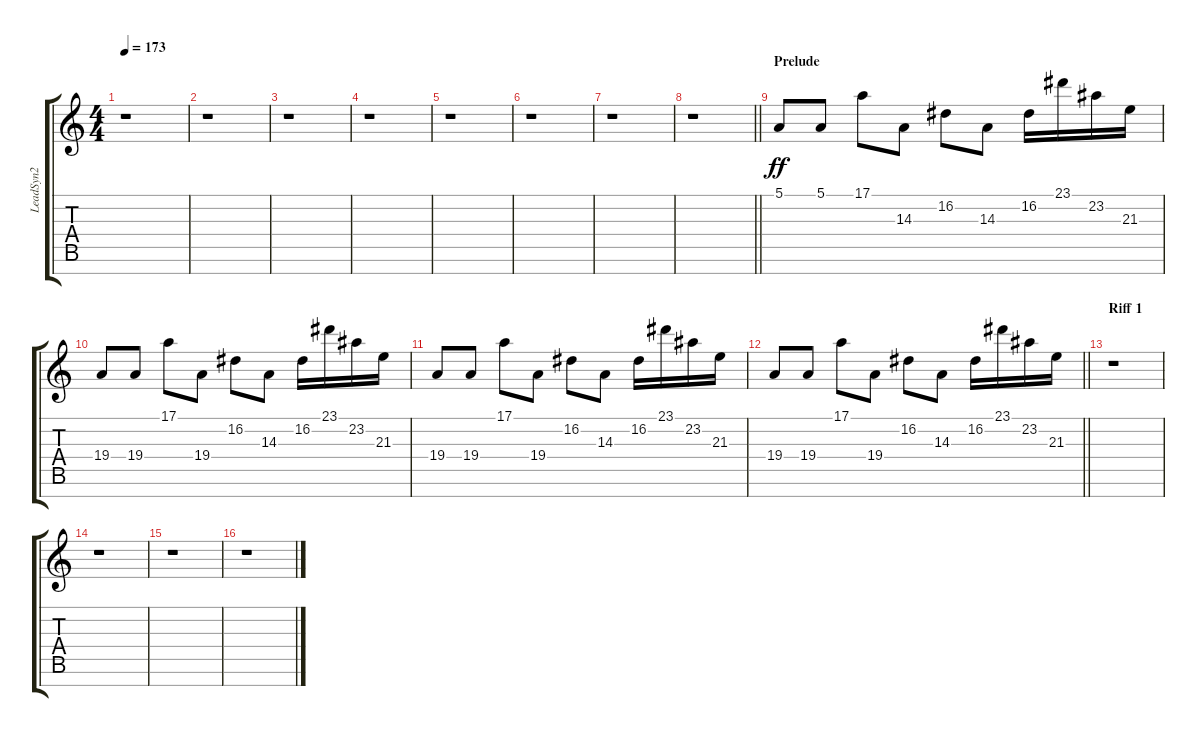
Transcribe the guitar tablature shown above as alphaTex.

\track ("LeadSyn2" "LeadSyn2") {instrument pad7halo}
\staff {score tabs}
\tuning (E4 B3 G3 D3 A2 E2 B1) {hide}
\ts (4 4)
\tempo 173
\clef g2
\ks c
r.1{dy ff} |
r.1 |
r.1 |
r.1 |
r.1 |
r.1 |
r.1 |
\barLineRight lightlight
r.1 |
\section ("" "Prelude")
5.1.8 5.1.8 17.1.8 14.3.8 16.2.8 14.3.8 16.2.16 23.1.16 23.2.16 21.3.16 |
19.4.8 19.4.8 17.1.8 19.4.8 16.2.8 14.3.8 16.2.16 23.1.16 23.2.16 21.3.16 |
19.4.8 19.4.8 17.1.8 19.4.8 16.2.8 14.3.8 16.2.16 23.1.16 23.2.16 21.3.16 |
\barLineRight lightlight
19.4.8 19.4.8 17.1.8 19.4.8 16.2.8 14.3.8 16.2.16 23.1.16 23.2.16 21.3.16 |
\section ("" "Riff 1")
r.1 |
r.1 |
r.1 |
r.1
